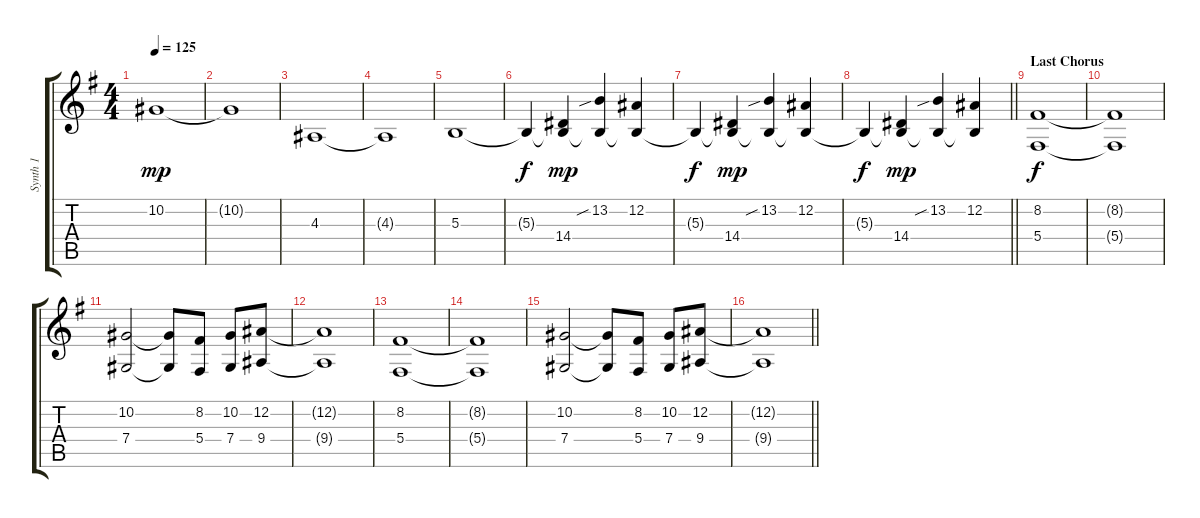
\track ("Synth 1" "Synth 1") {instrument synthstrings1}
\staff {score tabs}
\tuning (Eb4 Bb3 Gb3 Db3 Ab2 Eb2) {hide}
\ts (4 4)
\tempo 125
\clef g2
\ks g
10.2.1{dy mp} |
10.2{t}.1 |
4.3.1 |
4.3{t}.1 |
5.3.1 |
5.3{t}.4{dy f} (5.3{t} 14.4).4{dy mp} (13.2{sib} 5.3{t}).4 (12.2 5.3{t}).4 |
5.3{t}.4{dy f} (5.3{t} 14.4).4{dy mp} (13.2{sib} 5.3{t}).4 (12.2 5.3{t}).4 |
\barLineRight lightlight
5.3{t}.4{dy f} (5.3{t} 14.4).4{dy mp} (13.2{sib} 5.3{t}).4 (12.2 5.3{t}).4 |
\section ("" "Last Chorus")
(8.2 5.4).1{dy f} |
(8.2{t} 5.4{t}).1 |
(10.2 7.4).2 (10.2{t} 7.4{t}).8 (8.2 5.4).8 (10.2 7.4).8 (12.2 9.4).8 |
(12.2{t} 9.4{t}).1 |
(8.2 5.4).1 |
(8.2{t} 5.4{t}).1 |
(10.2 7.4).2 (10.2{t} 7.4{t}).8 (8.2 5.4).8 (10.2 7.4).8 (12.2 9.4).8 |
\barLineRight lightlight
(12.2{t} 9.4{t}).1
